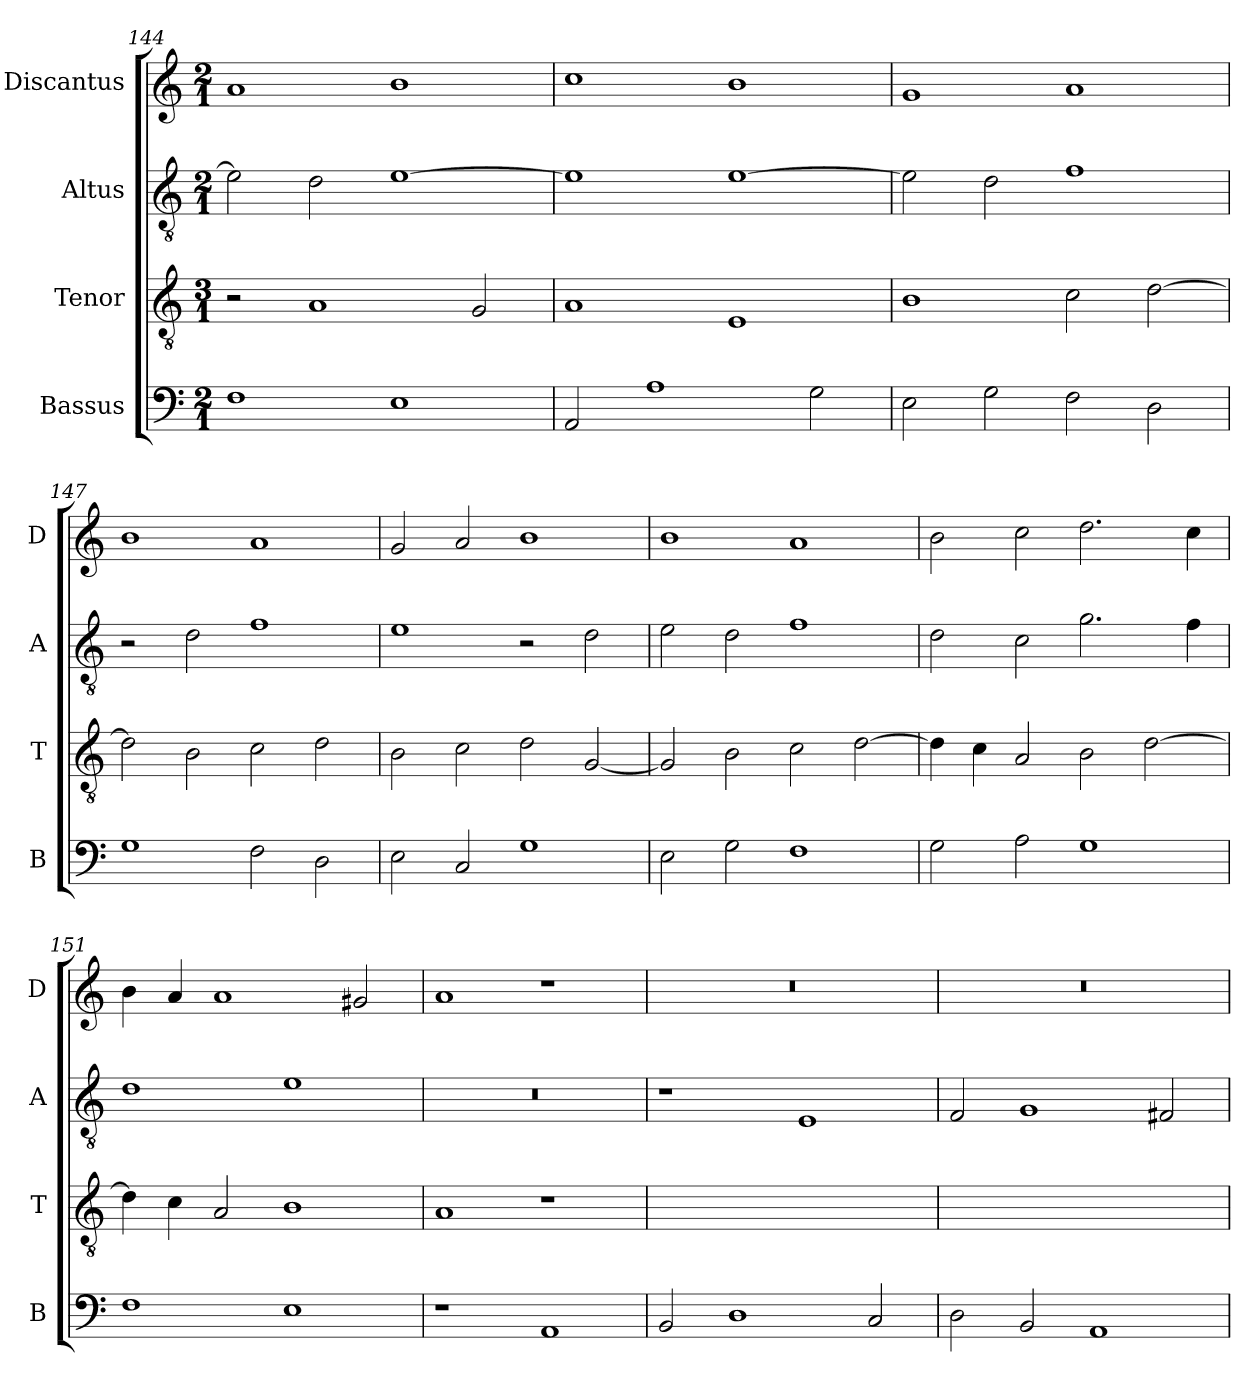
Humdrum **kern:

**kern	**kern	**kern	**kern
*part4	*part3	*part2	*part1
*staff4	*staff3	*staff2	*staff1
*I"Bassus	*I"Tenor	*I"Altus	*I"Discantus
*I'B	*I'T	*I'A	*I'D
*clefF4	*clefGv2	*clefGv2	*clefG2
*k[]	*k[]	*k[]	*k[]
*M2/1	*M3/1	*M2/1	*M2/1
=144	=144	=144	=144
1F	2r	2e\]	1a
.	1A	2d\	.
1E	.	[1e	1b
.	2G/	.	.
=145	=145	=145	=145
2AA/	1A	1e]	1cc
1A	.	.	.
.	1E	[1e	1b
2G\	.	.	.
=146	=146	=146	=146
2E\	1B	2e\]	1g
2G\	.	2d\	.
2F\	2c\	1f	1a
2D\	[2d\	.	.
=147	=147	=147	=147
1G	2d\]	2r	1b
.	2B\	2d\	.
2F\	2c\	1f	1a
2D\	2d\	.	.
=148	=148	=148	=148
2E\	2B\	1e	2g/
2C/	2c\	.	2a/
1G	2d\	2r	1b
.	[2G/	2d\	.
=149	=149	=149	=149
2E\	2G/]	2e\	1b
2G\	2B\	2d\	.
1F	2c\	1f	1a
.	[2d\	.	.
=150	=150	=150	=150
2G\	4d\]	2d\	2b\
.	4c\	.	.
2A\	2A/	2c\	2cc\
1G	2B\	2.g\	2.dd\
.	[2d\	.	.
.	.	4f\	4cc\
=151	=151	=151	=151
1F	4d\]	1d	4b\
.	4c\	.	4a/
.	2A/	.	1a
1E	1B	1e	.
.	.	.	2g#X/
=152	=152	=152	=152
1r	1A	0r	1a
1AA	1r	.	1r
=153	=153	=153	=153
2BB/	0r	1r	0r
1D	.	.	.
.	.	1E	.
2C/	.	.	.
=154	=154	=154	=154
2D\	0r	2F/	0r
2BB/	.	1G	.
1AA	.	.	.
.	.	2F#X/	.
=	=	=	=
*-	*-	*-	*-
